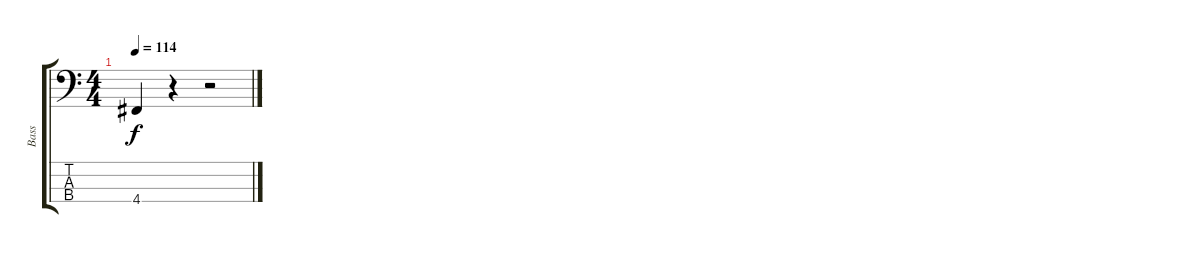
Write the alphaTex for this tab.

\track ("Bass" "Bass") {instrument electricbasspick}
\staff {score tabs}
\tuning (F2 C2 G1 D1) {hide}
\ts (4 4)
\tempo 114
\clef f4
\ks c
4.4{t}.4{dy f} r.4 r.2
